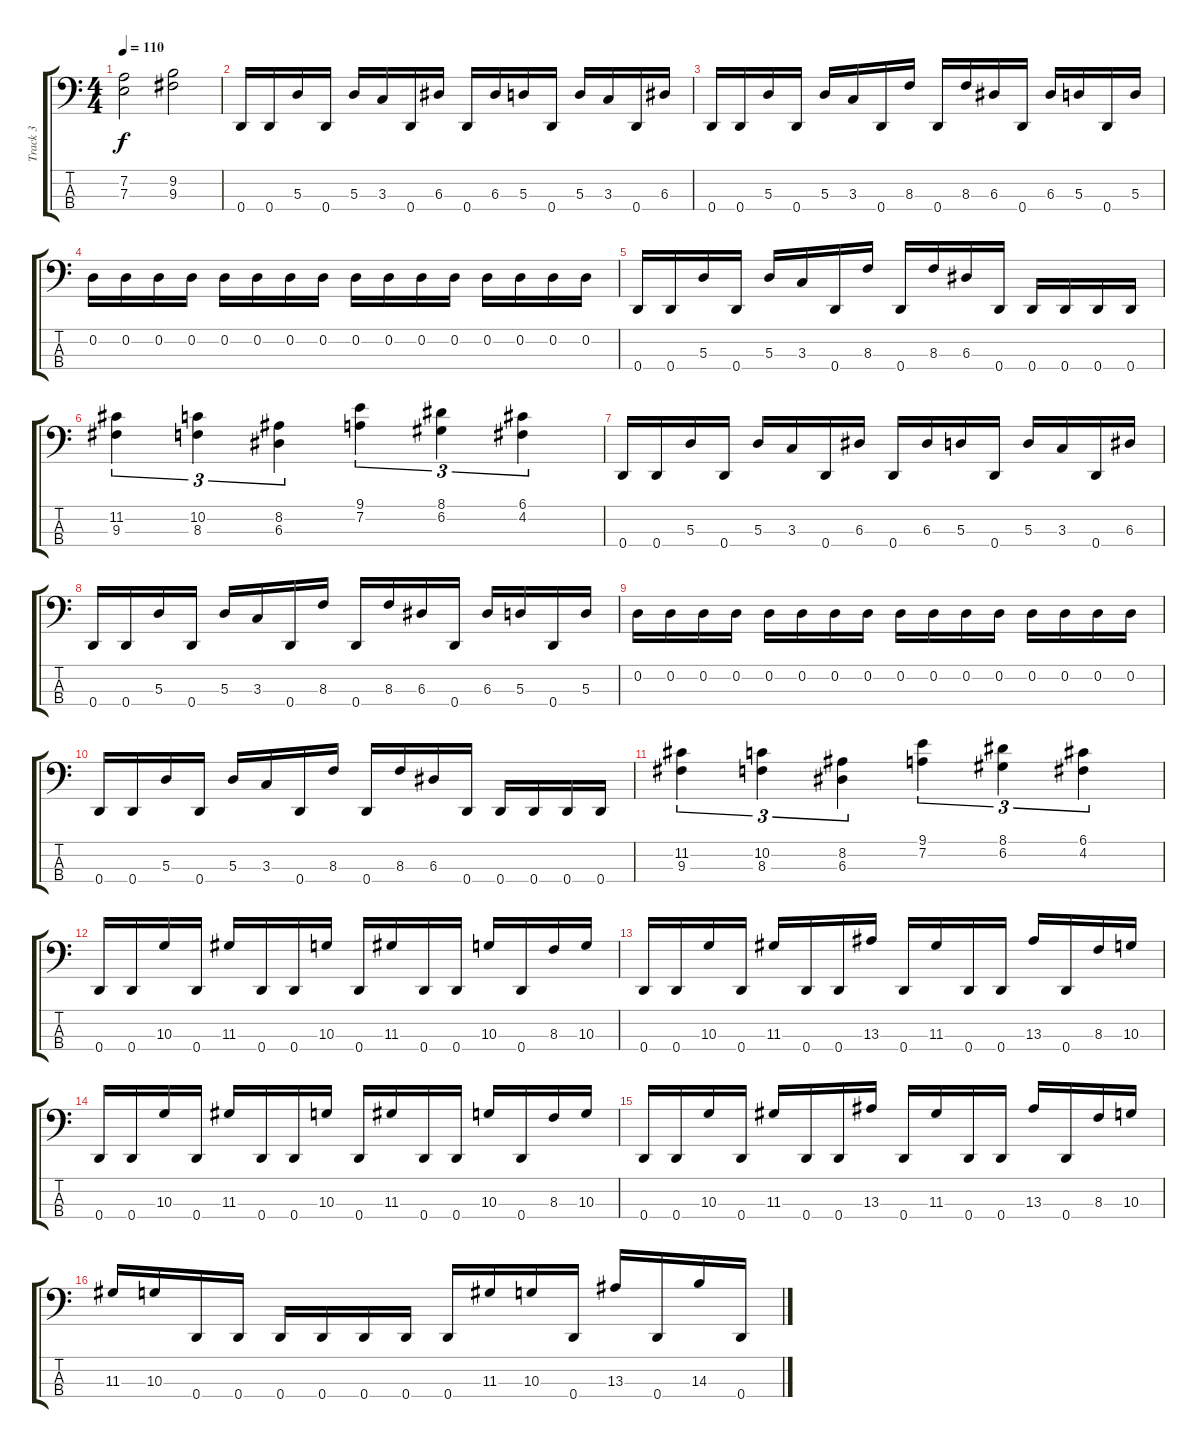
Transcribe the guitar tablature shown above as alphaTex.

\track ("Track 3" "Track 3") {instrument electricbassfinger}
\staff {score tabs}
\tuning (G2 D2 A1 D1) {hide}
\ts (4 4)
\tempo 110
\clef f4
\ks c
(7.2 7.3).2{dy f instrument electricbassfinger} (9.2 9.3).2 |
0.4.16 0.4.16 5.3.16 0.4.16 5.3.16 3.3.16 0.4.16 6.3.16 0.4.16 6.3.16 5.3.16 0.4.16 5.3.16 3.3.16 0.4.16 6.3.16 |
0.4.16 0.4.16 5.3.16 0.4.16 5.3.16 3.3.16 0.4.16 8.3.16 0.4.16 8.3.16 6.3.16 0.4.16 6.3.16 5.3.16 0.4.16 5.3.16 |
0.2.16 0.2.16 0.2.16 0.2.16 0.2.16 0.2.16 0.2.16 0.2.16 0.2.16 0.2.16 0.2.16 0.2.16 0.2.16 0.2.16 0.2.16 0.2.16 |
0.4.16 0.4.16 5.3.16 0.4.16 5.3.16 3.3.16 0.4.16 8.3.16 0.4.16 8.3.16 6.3.16 0.4.16 0.4.16 0.4.16 0.4.16 0.4.16 |
(11.2 9.3).4{tu (3 2)} (10.2 8.3).4{tu (3 2)} (8.2 6.3).4{tu (3 2)} (9.1 7.2).4{tu (3 2)} (8.1 6.2).4{tu (3 2)} (6.1 4.2).4{tu (3 2)} |
0.4.16 0.4.16 5.3.16 0.4.16 5.3.16 3.3.16 0.4.16 6.3.16 0.4.16 6.3.16 5.3.16 0.4.16 5.3.16 3.3.16 0.4.16 6.3.16 |
0.4.16 0.4.16 5.3.16 0.4.16 5.3.16 3.3.16 0.4.16 8.3.16 0.4.16 8.3.16 6.3.16 0.4.16 6.3.16 5.3.16 0.4.16 5.3.16 |
0.2.16 0.2.16 0.2.16 0.2.16 0.2.16 0.2.16 0.2.16 0.2.16 0.2.16 0.2.16 0.2.16 0.2.16 0.2.16 0.2.16 0.2.16 0.2.16 |
0.4.16 0.4.16 5.3.16 0.4.16 5.3.16 3.3.16 0.4.16 8.3.16 0.4.16 8.3.16 6.3.16 0.4.16 0.4.16 0.4.16 0.4.16 0.4.16 |
(11.2 9.3).4{tu (3 2)} (10.2 8.3).4{tu (3 2)} (8.2 6.3).4{tu (3 2)} (9.1 7.2).4{tu (3 2)} (8.1 6.2).4{tu (3 2)} (6.1 4.2).4{tu (3 2)} |
0.4.16 0.4.16 10.3.16 0.4.16 11.3.16 0.4.16 0.4.16 10.3.16 0.4.16 11.3.16 0.4.16 0.4.16 10.3.16 0.4.16 8.3.16 10.3.16 |
0.4.16 0.4.16 10.3.16 0.4.16 11.3.16 0.4.16 0.4.16 13.3.16 0.4.16 11.3.16 0.4.16 0.4.16 13.3.16 0.4.16 8.3.16 10.3.16 |
0.4.16 0.4.16 10.3.16 0.4.16 11.3.16 0.4.16 0.4.16 10.3.16 0.4.16 11.3.16 0.4.16 0.4.16 10.3.16 0.4.16 8.3.16 10.3.16 |
0.4.16 0.4.16 10.3.16 0.4.16 11.3.16 0.4.16 0.4.16 13.3.16 0.4.16 11.3.16 0.4.16 0.4.16 13.3.16 0.4.16 8.3.16 10.3.16 |
11.3.16 10.3.16 0.4.16 0.4.16 0.4.16 0.4.16 0.4.16 0.4.16 0.4.16 11.3.16 10.3.16 0.4.16 13.3.16 0.4.16 14.3.16 0.4.16
